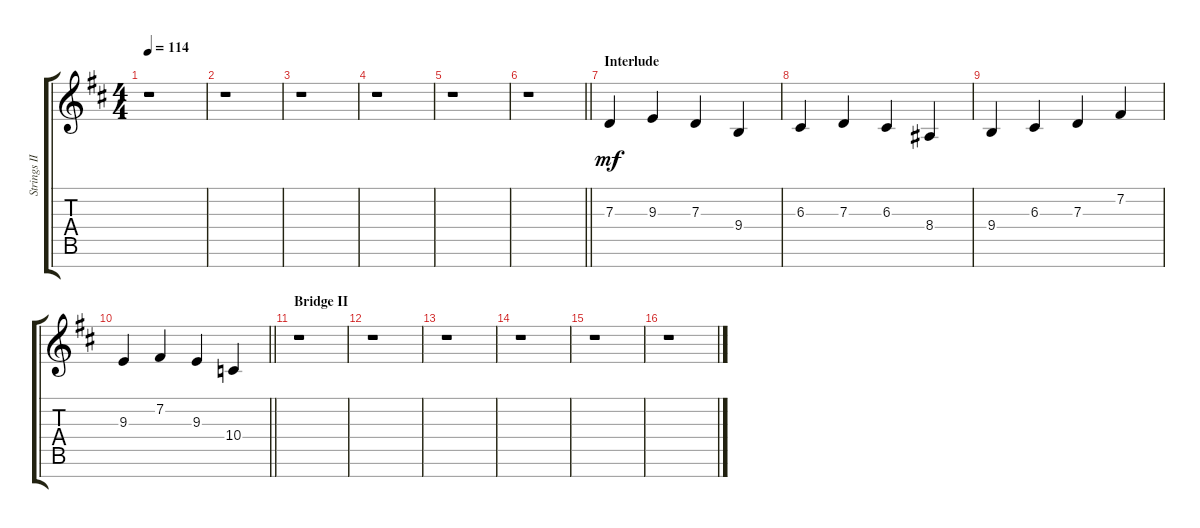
\track ("Strings II" "Strings II") {instrument stringensemble1}
\staff {score tabs}
\tuning (E4 B3 G3 D3 A2 E2 B1) {hide}
\ts (4 4)
\tempo 114
\clef g2
\ks bminor
r.1{dy f} |
r.1 |
r.1 |
r.1 |
r.1 |
\barLineRight lightlight
r.1 |
\section ("" "Interlude")
7.3.4{dy mf balance 6} 9.3.4 7.3.4 9.4.4 |
6.3.4 7.3.4 6.3.4 8.4.4 |
9.4.4 6.3.4 7.3.4 7.2.4 |
\barLineRight lightlight
9.3.4 7.2.4 9.3.4 10.4.4 |
\section ("" "Bridge II")
r.1 |
r.1 |
r.1 |
r.1 |
r.1 |
r.1
